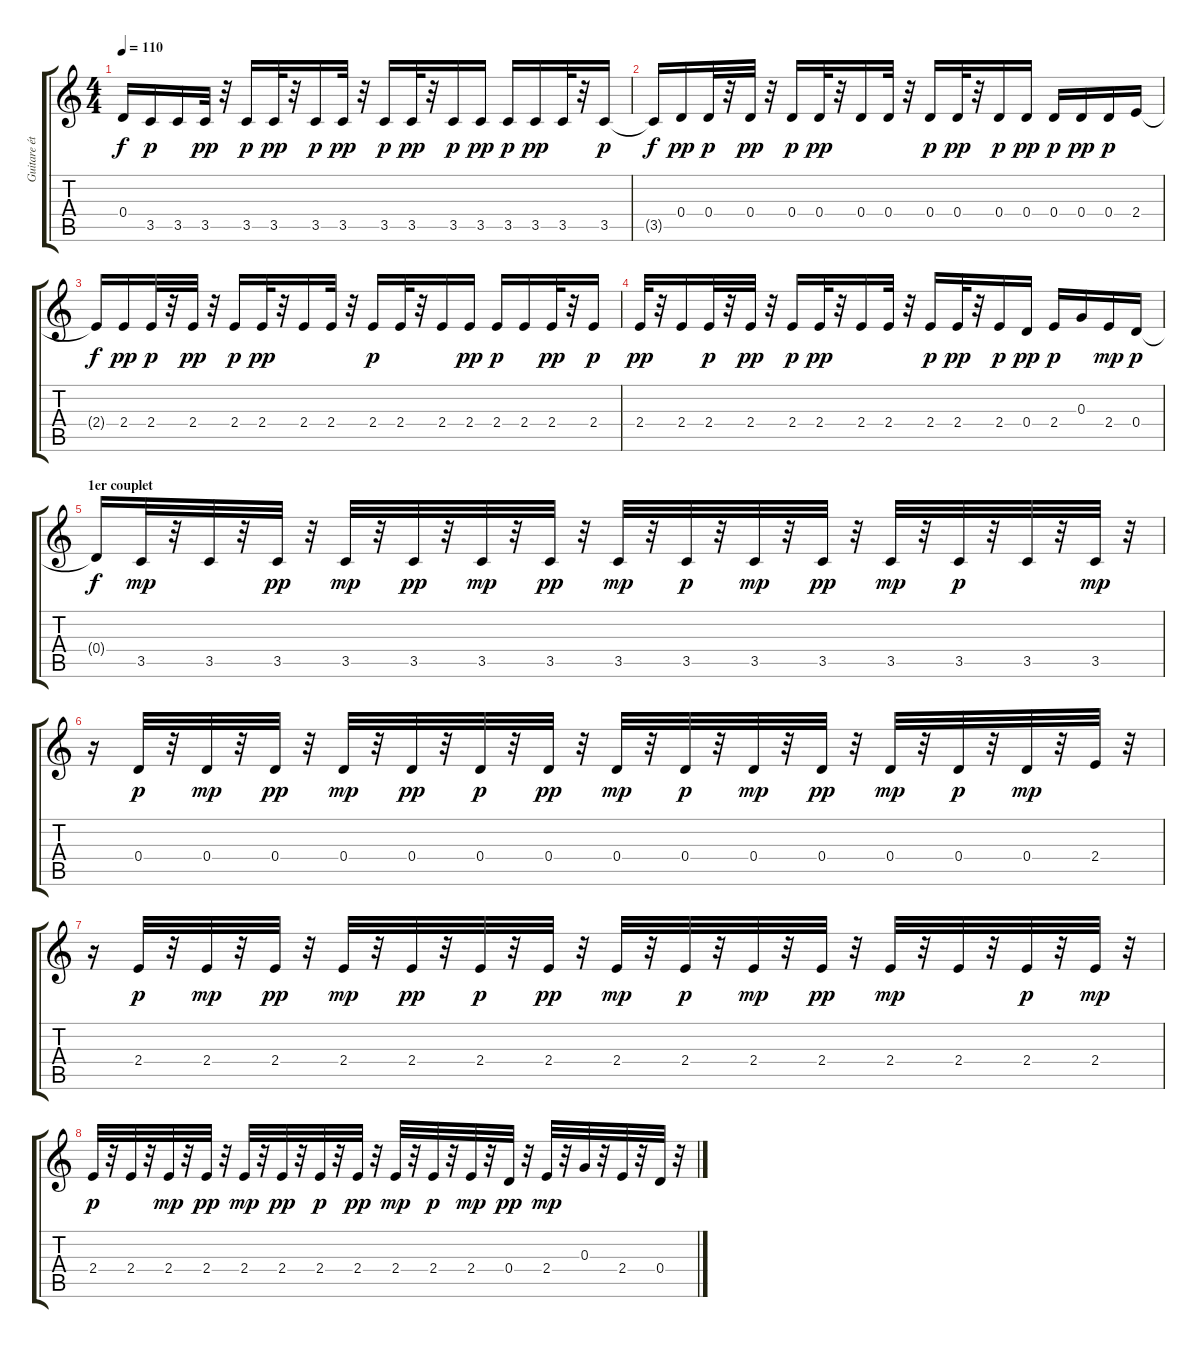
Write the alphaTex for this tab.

\track ("Guitare étouffée" "Guitare ét") {instrument electricguitarmuted}
\staff {score tabs}
\tuning (E4 B3 G3 D3 A2 E2) {hide}
\ts (4 4)
\tempo 110
\clef g2
\ks c
0.4{t}.16{dy f} 3.5.16{dy p} 3.5.16 3.5.32{dy pp} r.32 3.5.16{dy p} 3.5.32{dy pp} r.32 3.5.16{dy p} 3.5.32{dy pp} r.32 3.5.16{dy p} 3.5.32{dy pp} r.32 3.5.16{dy p} 3.5.16{dy pp} 3.5.16{dy p} 3.5.16{dy pp} 3.5.32 r.32 3.5.16{dy p} |
3.5{t}.16{dy f} 0.4.16{dy pp} 0.4.32{dy p} r.32 0.4.32{dy pp} r.32 0.4.16{dy p} 0.4.32{dy pp} r.32 0.4.16 0.4.32 r.32 0.4.16{dy p} 0.4.32{dy pp} r.32 0.4.16{dy p} 0.4.16{dy pp} 0.4.16{dy p} 0.4.16{dy pp} 0.4.16{dy p} 2.4.16 |
2.4{t}.16{dy f} 2.4.16{dy pp} 2.4.32{dy p} r.32 2.4.32{dy pp} r.32 2.4.16{dy p} 2.4.32{dy pp} r.32 2.4.16 2.4.32 r.32 2.4.16{dy p} 2.4.32 r.32 2.4.16 2.4.16{dy pp} 2.4.16{dy p} 2.4.16 2.4.32{dy pp} r.32 2.4.16{dy p} |
2.4.32{dy pp} r.32 2.4.16 2.4.32{dy p} r.32 2.4.32{dy pp} r.32 2.4.16{dy p} 2.4.32{dy pp} r.32 2.4.16 2.4.32 r.32 2.4.16{dy p} 2.4.32{dy pp} r.32 2.4.16{dy p} 0.4.16{dy pp} 2.4.16{dy p} 0.3.16 2.4.16{dy mp} 0.4.16{dy p} |
\section ("" "1er couplet")
0.4{t}.16{dy f} 3.5.32{dy mp} r.32 3.5.32 r.32 3.5.32{dy pp} r.32 3.5.32{dy mp} r.32 3.5.32{dy pp} r.32 3.5.32{dy mp} r.32 3.5.32{dy pp} r.32 3.5.32{dy mp} r.32 3.5.32{dy p} r.32 3.5.32{dy mp} r.32 3.5.32{dy pp} r.32 3.5.32{dy mp} r.32 3.5.32{dy p} r.32 3.5.32 r.32 3.5.32{dy mp} r.32 |
r.16 0.4.32{dy p} r.32 0.4.32{dy mp} r.32 0.4.32{dy pp} r.32 0.4.32{dy mp} r.32 0.4.32{dy pp} r.32 0.4.32{dy p} r.32 0.4.32{dy pp} r.32 0.4.32{dy mp} r.32 0.4.32{dy p} r.32 0.4.32{dy mp} r.32 0.4.32{dy pp} r.32 0.4.32{dy mp} r.32 0.4.32{dy p} r.32 0.4.32{dy mp} r.32 2.4.32 r.32 |
r.16 2.4.32{dy p} r.32 2.4.32{dy mp} r.32 2.4.32{dy pp} r.32 2.4.32{dy mp} r.32 2.4.32{dy pp} r.32 2.4.32{dy p} r.32 2.4.32{dy pp} r.32 2.4.32{dy mp} r.32 2.4.32{dy p} r.32 2.4.32{dy mp} r.32 2.4.32{dy pp} r.32 2.4.32{dy mp} r.32 2.4.32 r.32 2.4.32{dy p} r.32 2.4.32{dy mp} r.32 |
2.4.32{dy p} r.32 2.4.32 r.32 2.4.32{dy mp} r.32 2.4.32{dy pp} r.32 2.4.32{dy mp} r.32 2.4.32{dy pp} r.32 2.4.32{dy p} r.32 2.4.32{dy pp} r.32 2.4.32{dy mp} r.32 2.4.32{dy p} r.32 2.4.32{dy mp} r.32 0.4.32{dy pp} r.32 2.4.32{dy mp} r.32 0.3.32 r.32 2.4.32 r.32 0.4.32 r.32
